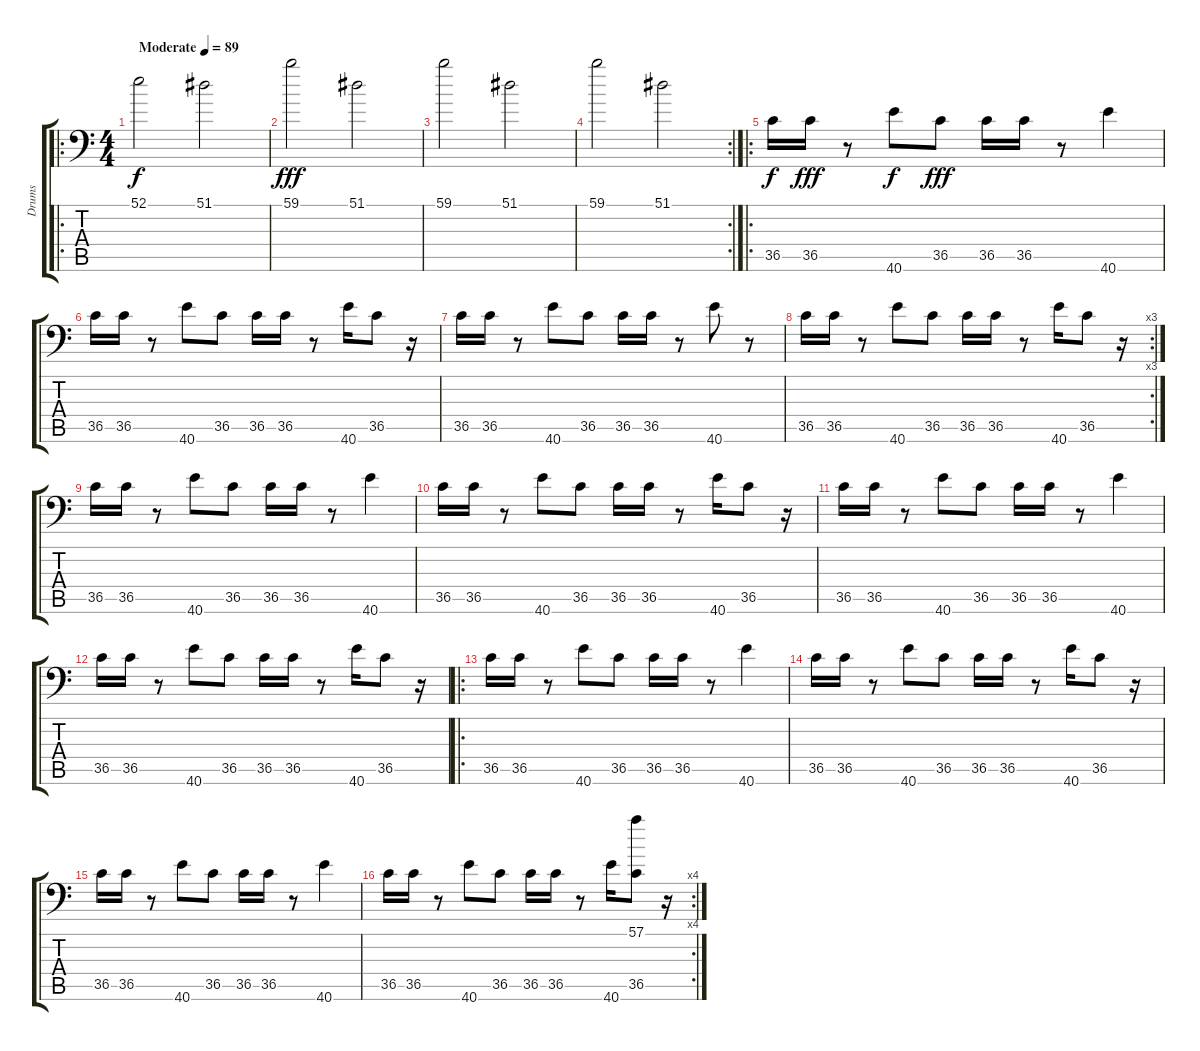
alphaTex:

\track ("Drums" "Drums") {instrument acousticgrandpiano}
\staff {score tabs}
\tuning (C-1 C-1 C-1 C-1 C-1 C-1) {hide}
\ro
\ts (4 4)
\tempo (89 "Moderate")
\clef f4
\ks c
52.1.2{dy f instrument acousticgrandpiano} 51.1.2 |
59.1.2{dy fff} 51.1.2 |
59.1.2 51.1.2 |
\rc 2
59.1.2 51.1.2 |
\ro
36.5.16{dy f} 36.5.16{dy fff} r.8 40.6.8{dy f} 36.5.8{dy fff} 36.5.16 36.5.16 r.8 40.6.4 |
36.5.16 36.5.16 r.8 40.6.8 36.5.8 36.5.16 36.5.16 r.8 40.6.16 36.5.8 r.16 |
36.5.16 36.5.16 r.8 40.6.8 36.5.8 36.5.16 36.5.16 r.8 40.6.8 r.8 |
\rc 3
36.5.16 36.5.16 r.8 40.6.8 36.5.8 36.5.16 36.5.16 r.8 40.6.16 36.5.8 r.16 |
36.5.16 36.5.16 r.8 40.6.8 36.5.8 36.5.16 36.5.16 r.8 40.6.4 |
36.5.16 36.5.16 r.8 40.6.8 36.5.8 36.5.16 36.5.16 r.8 40.6.16 36.5.8 r.16 |
36.5.16 36.5.16 r.8 40.6.8 36.5.8 36.5.16 36.5.16 r.8 40.6.4 |
36.5.16 36.5.16 r.8 40.6.8 36.5.8 36.5.16 36.5.16 r.8 40.6.16 36.5.8 r.16 |
\ro
36.5.16 36.5.16 r.8 40.6.8 36.5.8 36.5.16 36.5.16 r.8 40.6.4 |
36.5.16 36.5.16 r.8 40.6.8 36.5.8 36.5.16 36.5.16 r.8 40.6.16 36.5.8 r.16 |
36.5.16 36.5.16 r.8 40.6.8 36.5.8 36.5.16 36.5.16 r.8 40.6.4 |
\rc 4
36.5.16 36.5.16 r.8 40.6.8 36.5.8 36.5.16 36.5.16 r.8 40.6.16 (57.1 36.5).8 r.16
